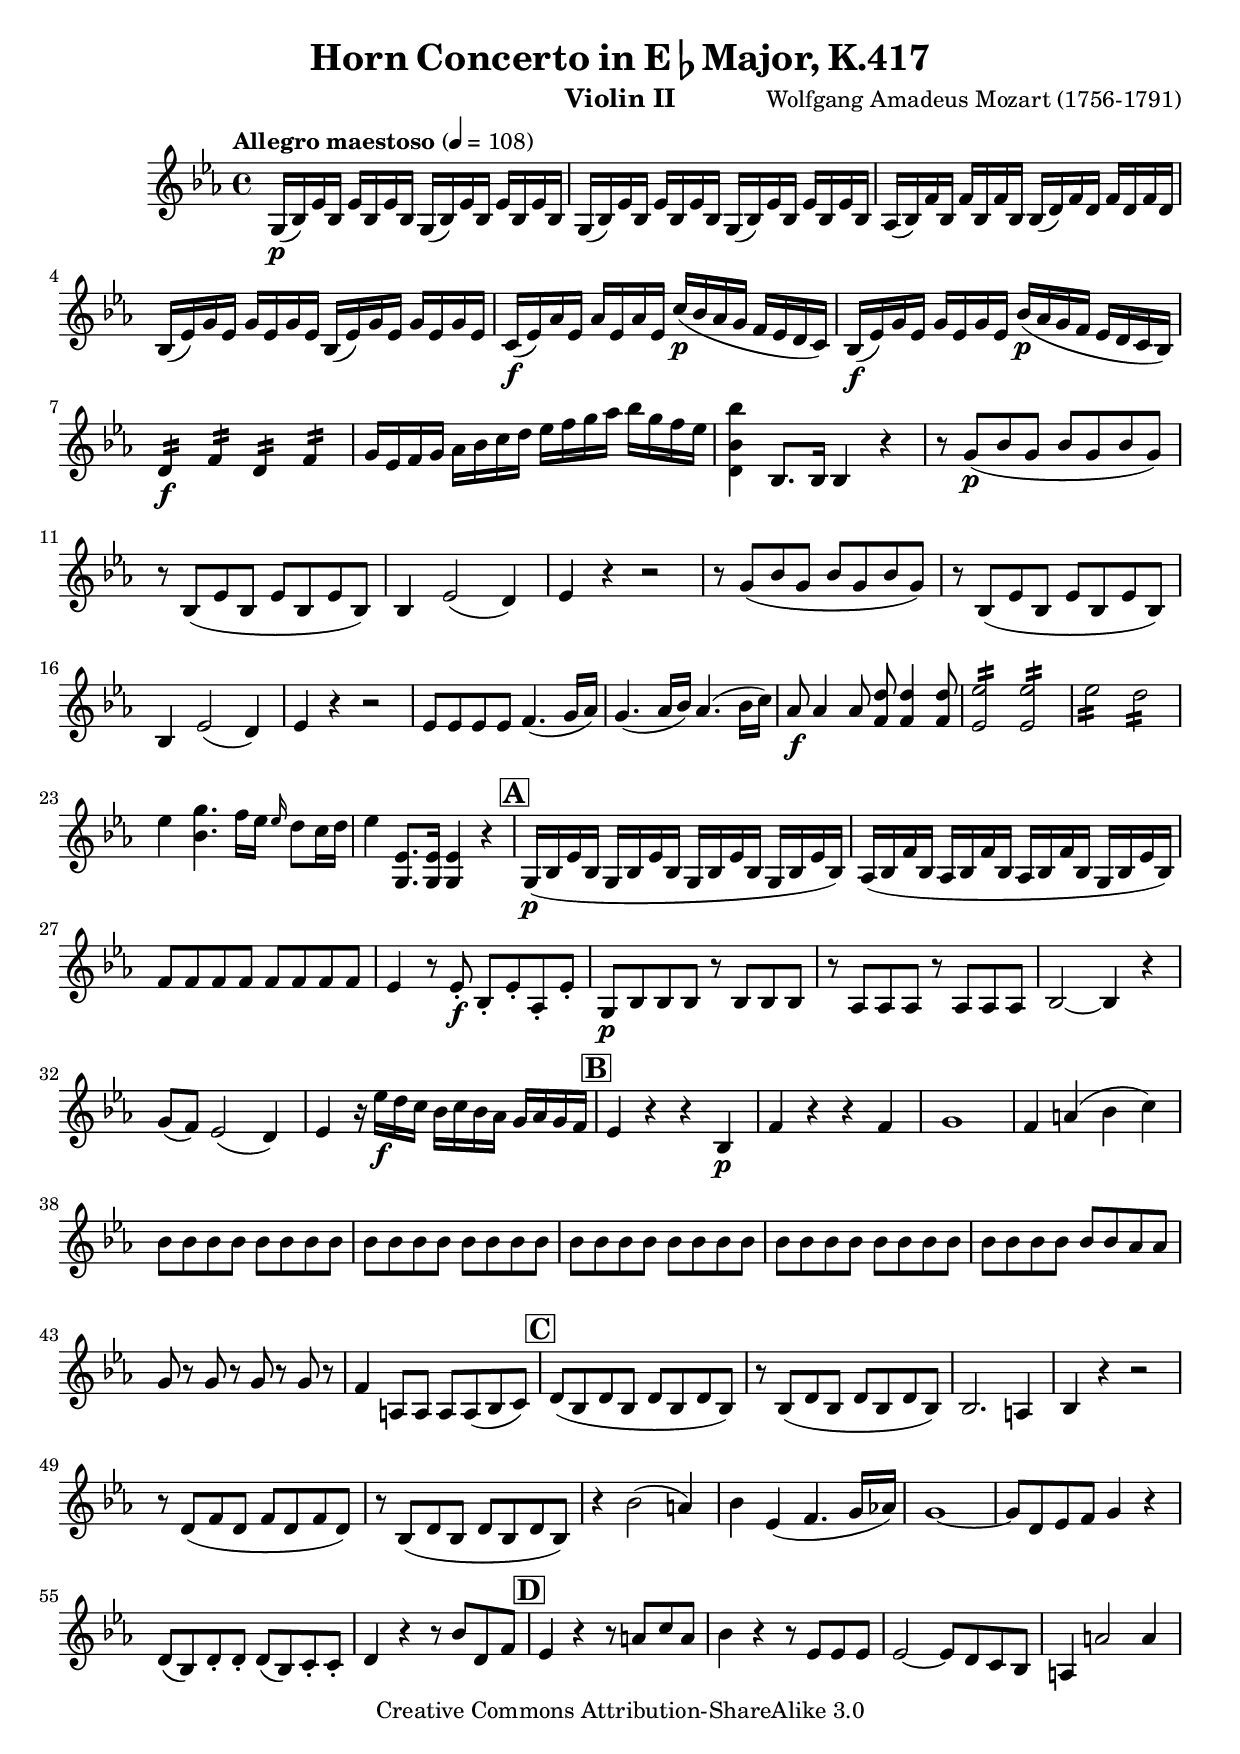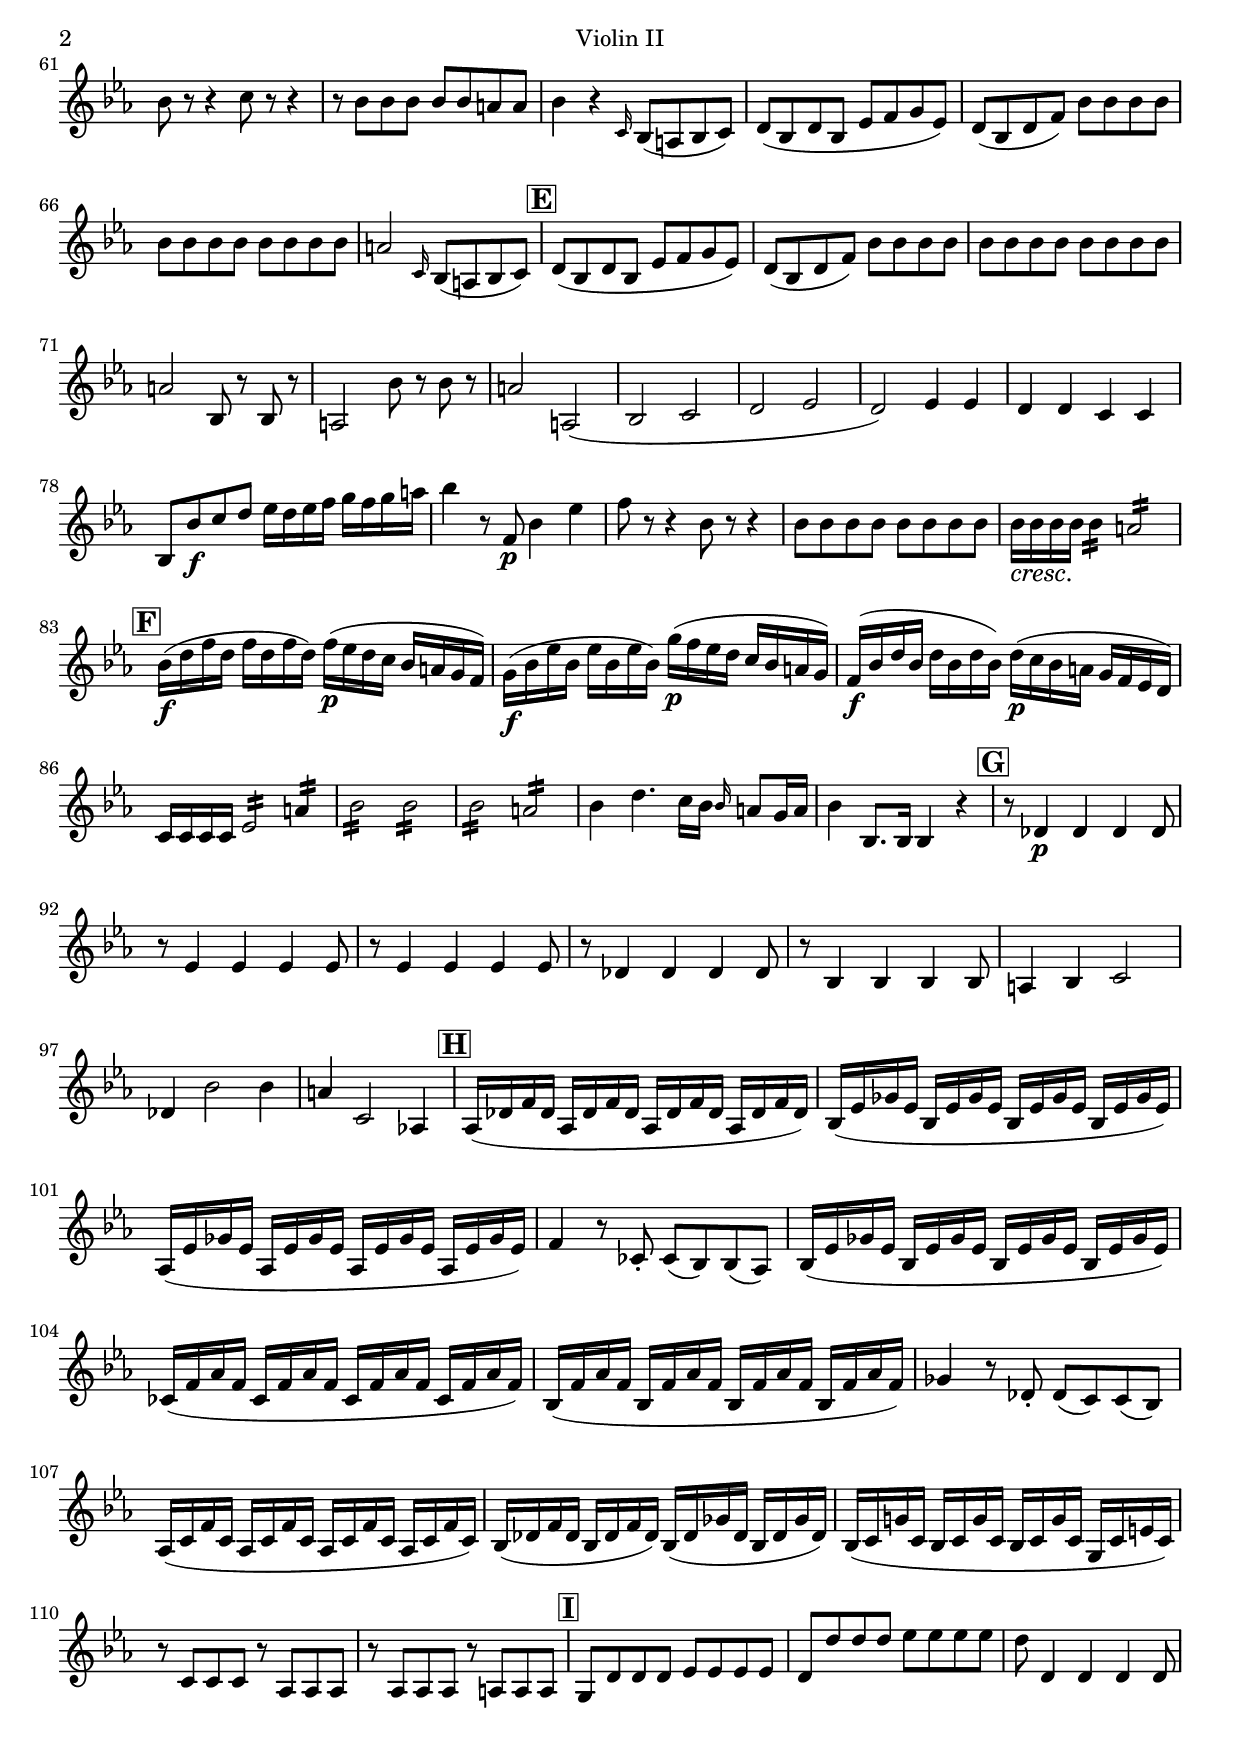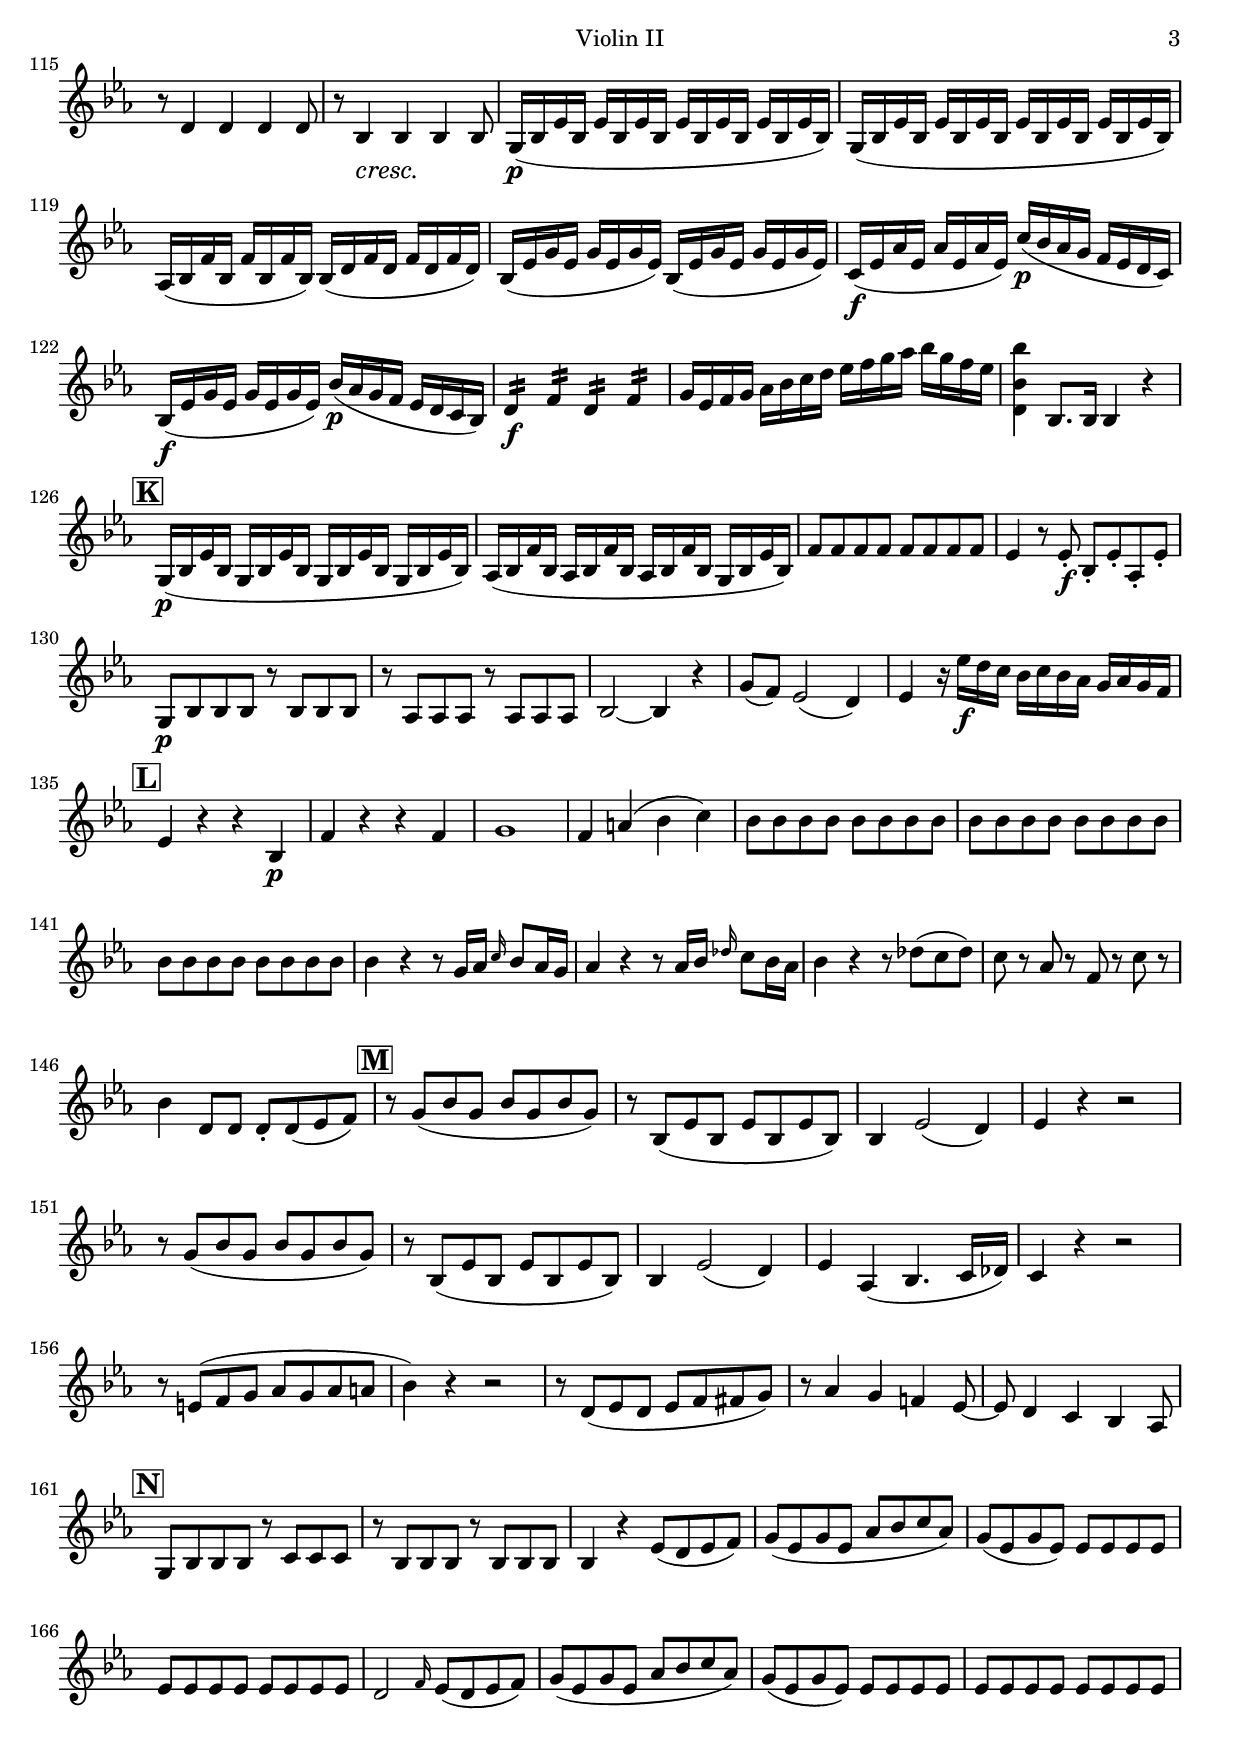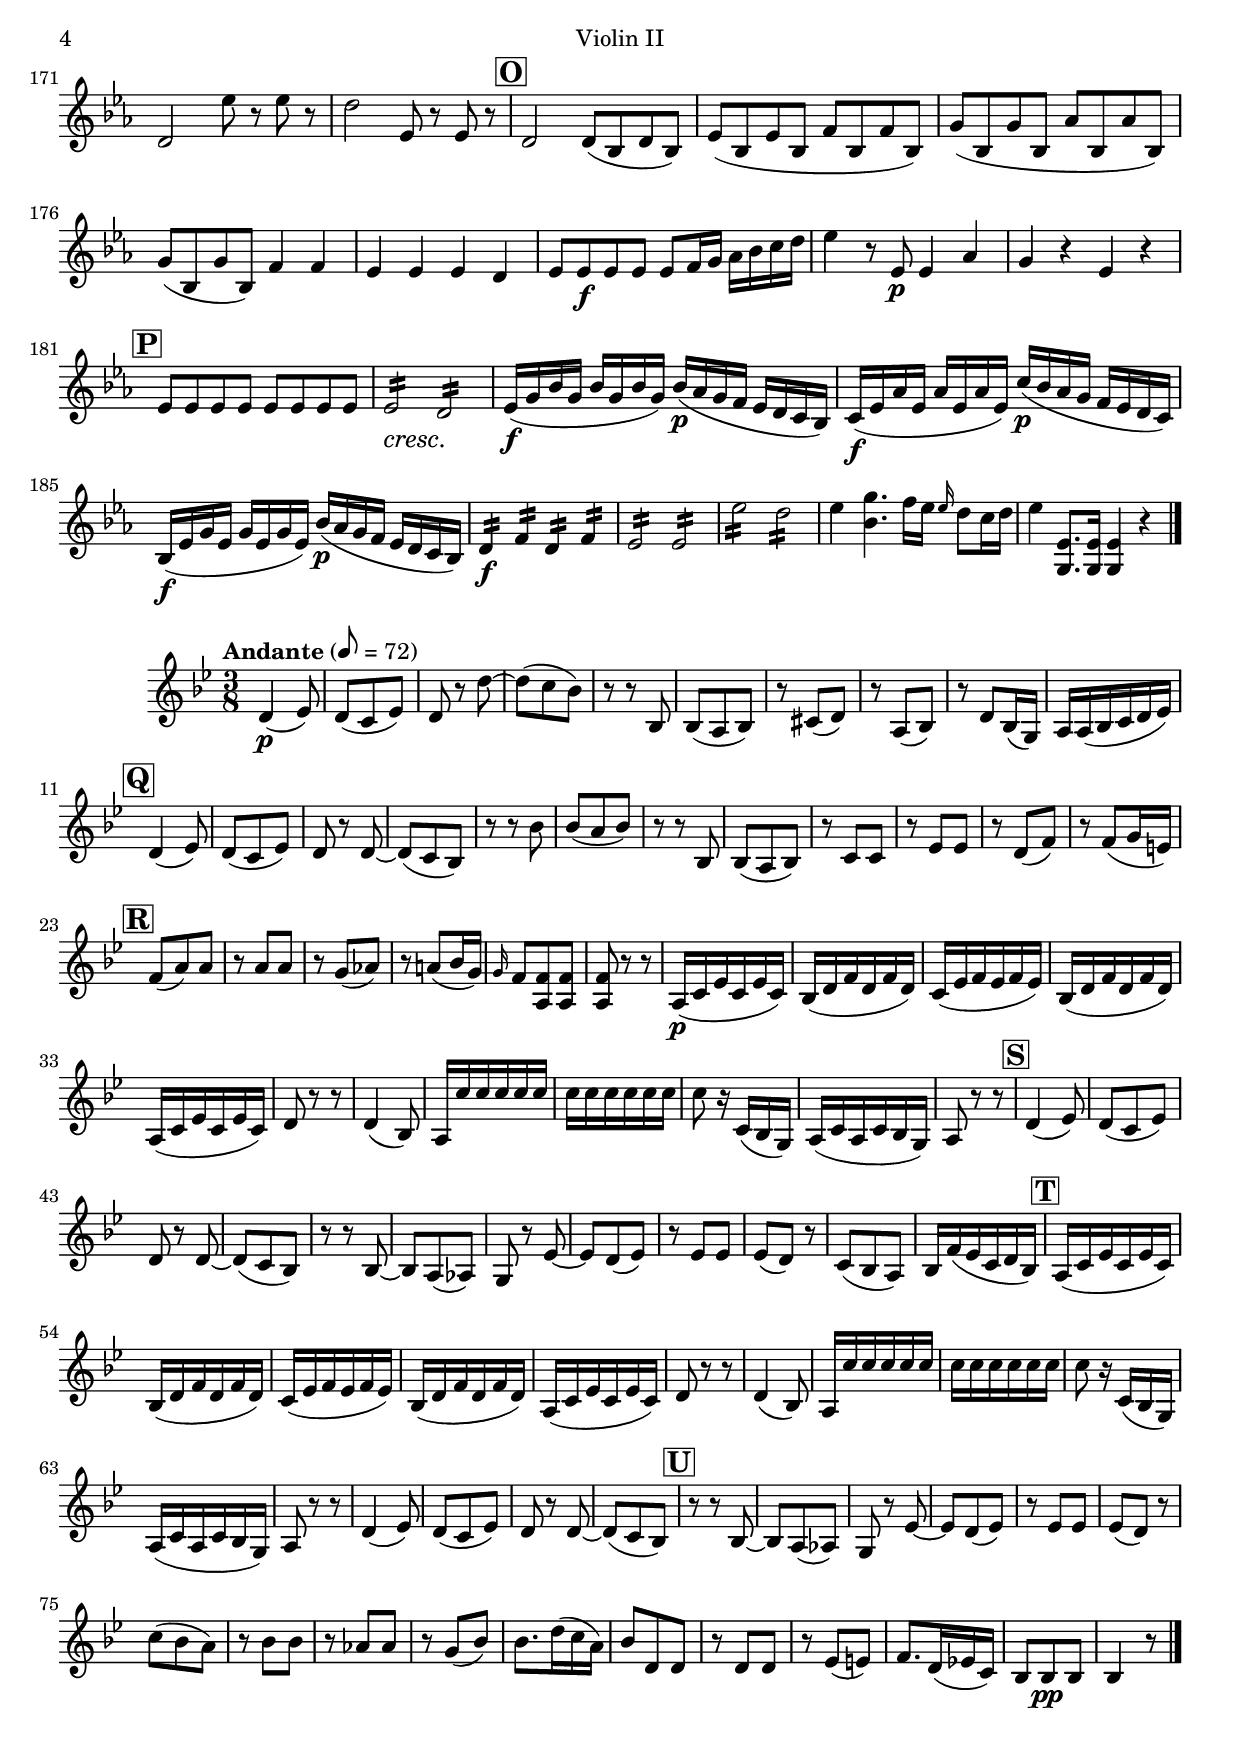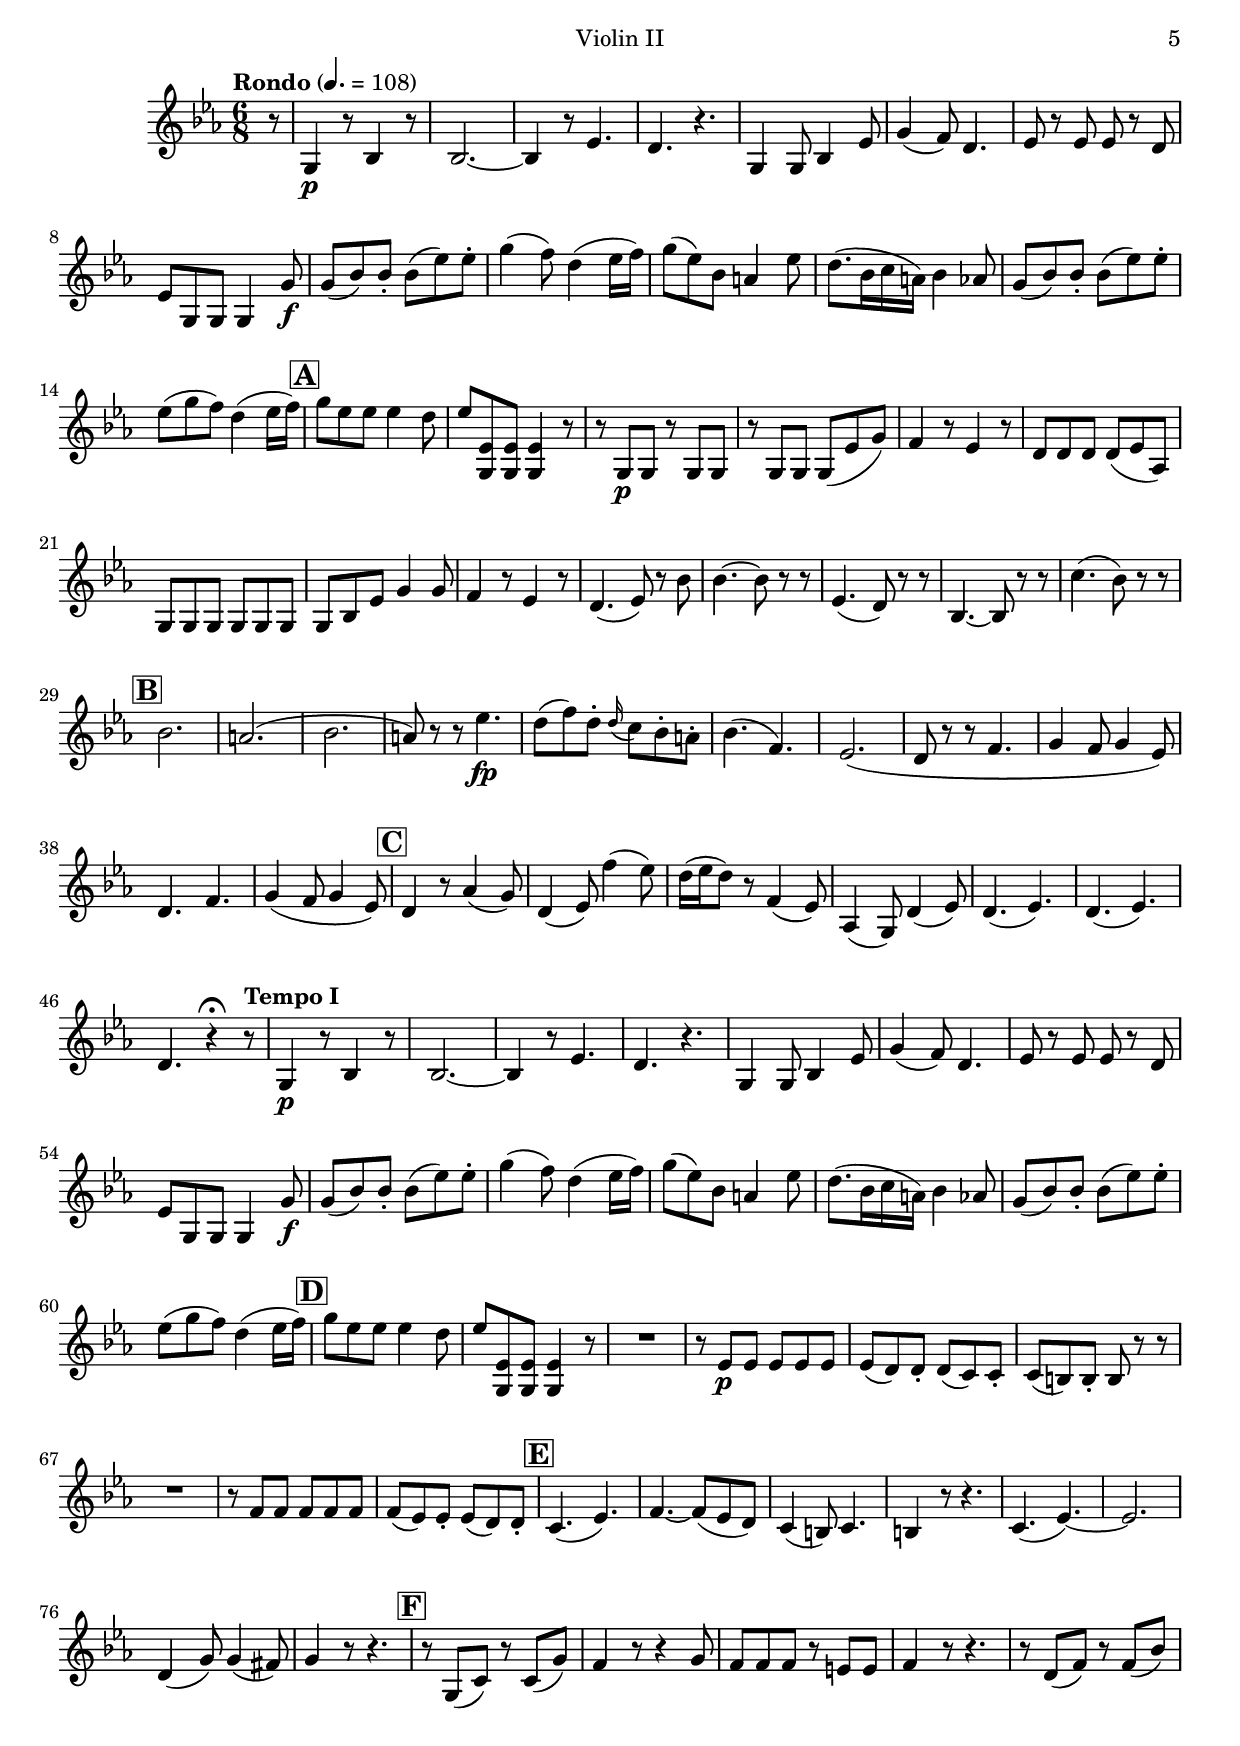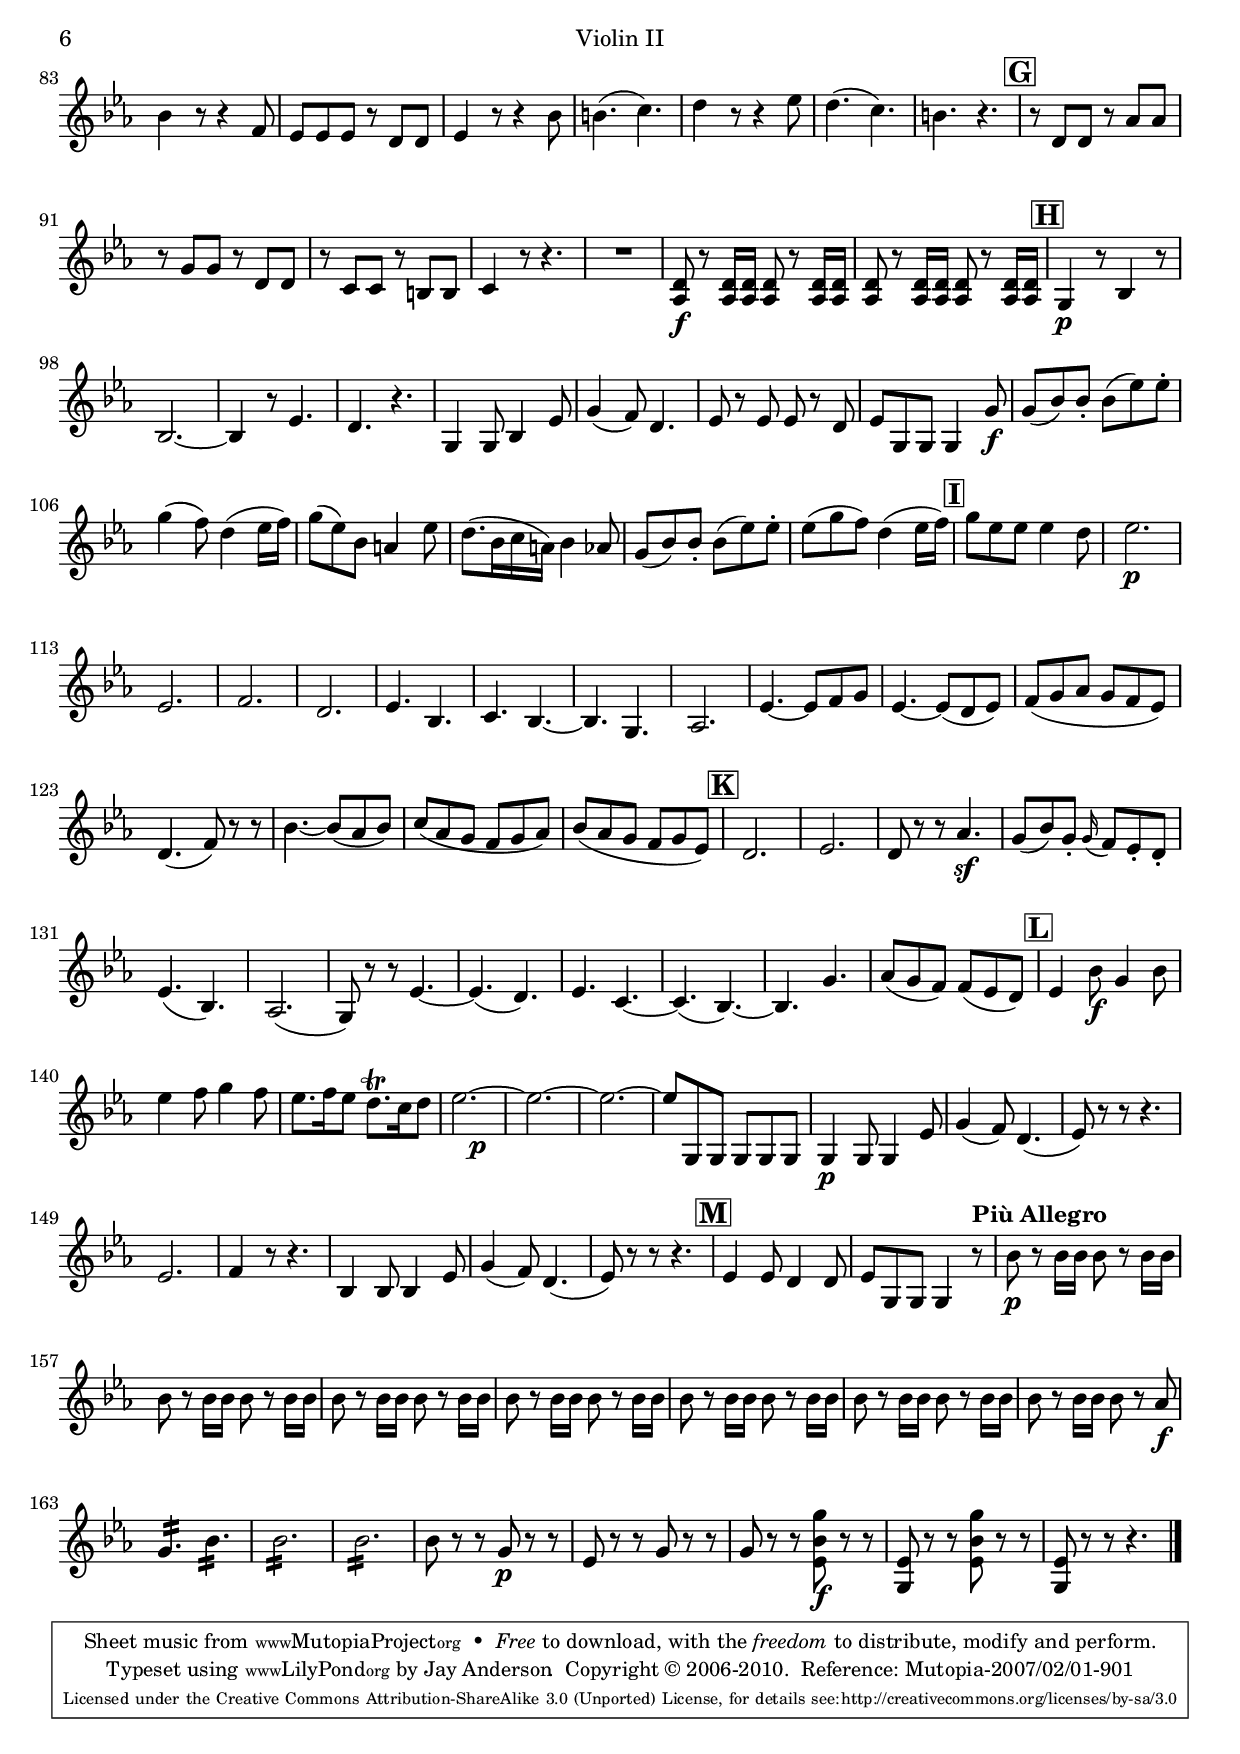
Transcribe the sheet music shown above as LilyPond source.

\version "2.13.50"

\include "defs.ily"
\version "2.13.50"

violinIIMvtI = \relative c'
{
  \key ees \major
  g16(\p bes) ees bes ees bes ees bes
  \repeat unfold 3 {g16( bes) ees bes ees bes ees bes}
  aes( bes) f' bes, f' bes, f' bes, bes( d) f d f d f d |
  \repeat unfold 2 {bes( ees) g ees g ees g ees} |
  c(\f ees) aes ees aes ees aes ees c'(\p bes aes g f ees d c) |
  bes(\f ees) g ees g ees g ees bes'(\p aes g f ees d c bes) |
  \repeat tremolo 4 d16\f \repeat tremolo 4 f \repeat tremolo 4 d \repeat tremolo 4 f |
  g16 ees f g aes bes c d ees f g aes bes g f ees |
  <bes' bes, d,>4 bes,,8. bes16 bes4 r |

  <<
    {s8 s\p}
    \repeat unfold 2
    {
      r8 g'( bes g bes g bes g) |
      r bes,( ees bes ees bes es bes) |
      bes4 ees2( d4) |
      ees r r2 |
    }
  >>
  ees8 ees ees ees f4.( g16 aes) |
  g4.( aes16 bes) aes4.( bes16 c) |
  aes8\f aes4 aes8 <d f,>8 <d f,>4 <d f,>8 |
  \repeat tremolo 8 <ees ees,>16 \repeat tremolo 8 <ees ees,> |
  \repeat tremolo 8 ees \repeat tremolo 8 d |
  ees4 <g bes,>4. f16 ees \grace ees16 d8 c16 d |
  ees4 <ees, g,>8. <ees g,>16 <ees g,>4 r |

  %solo
  g,16(\p bes ees bes g bes ees bes g bes ees bes g bes ees bes) |
  aes( bes f' bes, aes bes f' bes, aes bes f' bes, g bes ees bes) |
  \repeat unfold 8 f'8 |
  ees4 r8 ees-.\f bes-. ees-. aes,-. ees'-. |
  g,\p bes bes bes r bes bes bes |
  r aes aes aes r aes aes aes |
  bes2~ bes4 r |
  g'8( f) ees2( d4) |
  ees r16 ees'\f d c bes c bes aes g aes g f |
  ees4 r r bes\p |
  f' r r f |
  g1 |
  f4 a( bes c) |
  \repeat unfold 38 bes8 aes aes |
  g r g r g r g r |
  f4 a,8 a a a( bes c) |
  d( bes d bes d bes d bes) |
  r bes( d bes d bes d bes) |
  bes2. a4 |
  bes r r2 |
  r8 d( f d f d f d) |
  r bes( d bes d bes d bes) |
  r4 bes'2( a4) |
  bes ees,( f4. g16 aes) |
  g1~ |
  g8 d ees f g4 r |
  d8( bes) d-. d-. d8( bes) c-. c-. |
  d4 r r8 bes' d, f |
  ees4 r r8 a c a |
  bes4 r r8 ees, ees ees |
  ees2~ ees8 d c bes |
  a4 a'2 a4 |
  bes8 r r4 c8 r r4 |
  r8 bes bes bes bes bes a a |

  bes4 r
  \repeat unfold 2
  {
    \grace c,16 bes8( a bes c) |
    d( bes d bes ees f g ees) |
    d( bes d f) \repeat unfold 12 bes |
    a2
  }
  bes,8 r bes r |
  a2 bes'8 r bes r |
  a2 a,( | bes c | d ees | d) ees4 ees |
  d d c c |
  bes8 bes'\f c d ees16 d ees f g f g a |
  bes4 r8 f,8\p bes4 ees |
  f8 r r4 bes,8 r r4 |
  \repeat unfold 8 bes8 |
  bes16\justCresc bes bes bes \repeat tremolo 4 bes16 \repeat tremolo 8 a |

  %tutti
  bes16(\f d f d f d f d) f(\p ees d c bes a g f) |
  g(\f bes ees bes ees bes ees bes) g'(\p f ees d c bes a g) |
  f(\f bes d bes d bes d bes) d(\p c bes a g f ees d) |
  c16 c c c \repeat tremolo 8 ees16 \repeat tremolo 4 a |
  \repeat tremolo 8 bes \repeat tremolo 8 bes |
  \repeat tremolo 8 bes \repeat tremolo 8 a |
  bes4 d4. c16 bes \grace bes16 a8 g16 a |
  bes4 bes,8. bes16 bes4 r |

  %solo
  r8 des4\p des des des8 |
  r ees4 ees ees ees8 |
  r ees4 ees ees ees8 |
  r des4 des des des8 |
  r bes4 bes bes bes8 |
  a4 bes c2 |
  des4 bes'2 bes4 |
  a c,2 aes4 |
  << \repeat unfold 4 {aes16 des f des} {s16( s16*14 s16)} >> |
  << \repeat unfold 4 {bes16 ees ges ees} {s16( s16*14 s16)} >> |
  << \repeat unfold 4 {aes,16 ees' ges ees} {s16( s16*14 s16)} >> |
  f4 r8 ces-. ces( bes) bes( aes) |
  << \repeat unfold 4 {bes16 ees ges ees} {s16( s16*14 s16)} >> |
  << \repeat unfold 4 {ces16 f aes f} {s16( s16*14 s16)} >> |
  << \repeat unfold 4 {bes,16 f' aes f} {s16( s16*14 s16)} >> |
  ges4 r8 des-. des( c) c( bes) |
  << \repeat unfold 4 {aes16 c f c} {s16( s16*14 s16)} >> |
  bes16( des f des bes des f des) bes( des ges des bes des ges des) |
  bes( c g' c, bes c g' c, bes c g' c, g c e c) |
  r8 c c c r aes aes aes |
  r aes aes aes r a a a |
  g d' d d ees ees ees ees |
  d d' d d ees ees ees ees |
  d d,4 d d d8 |
  r d4 d d d8 |
  r bes4\justCresc bes bes bes8 |

  %tutti
  g16\p( \repeat unfold 7 {bes ees} bes) |
  g16( \repeat unfold 7 {bes ees} bes) |
  aes( bes f' bes, f' bes, f' bes,) bes( d f d f d f d) |
  bes( ees g ees g ees g ees) bes( ees g ees g ees g ees) |
  c(\f ees aes ees aes ees aes ees) c'(\p bes aes g f ees d c) |
  bes(\f ees g ees g ees g ees) bes'(\p aes g f ees d c bes) |
  \repeat tremolo 4 d16\f \repeat tremolo 4 f \repeat tremolo 4 d \repeat tremolo 4 f |
  g16 ees f g aes bes c d ees f g aes bes g f ees |
  <bes' bes, d,>4 bes,,8. bes16 bes4 r |

  %solo
  g16(\p bes ees bes g bes ees bes g bes ees bes g bes ees bes) |
  aes( bes f' bes, aes bes f' bes, aes bes f' bes, g bes ees bes) |
  \repeat unfold 8 f'8 |
  ees4 r8 ees-.\f bes-. ees-. aes,-. ees'-. |
  g,\p bes bes bes r bes bes bes |
  r aes aes aes r aes aes aes |
  bes2~ bes4 r |
  g'8( f) ees2( d4) |
  ees r16 ees'\f d c bes c bes aes g aes g f |
  ees4 r r bes\p |
  f' r r f |
  g1 |
  f4 a( bes c) |
  \repeat unfold 24 bes8 |
  bes4 r r8 g16 aes \grace c16 bes8 aes16 g |
  aes4 r r8 aes16 bes \grace des16 c8 bes16 aes |
  bes4 r r8 des( c des) |
  c8 r aes r f r c' r |
  bes4 d,8 d d-. d( ees f) |

  %tutti
  r8 g( bes g bes g bes g) |
  r bes,( ees bes ees bes ees bes) |
  bes4 ees2( d4) |
  ees r r2 |

  %solo
  r8 g( bes g bes g bes g) |
  r bes,( ees bes ees bes ees bes) |
  bes4 ees2( d4) |
  ees aes,( bes4. c16 des) |
  c4 r r2 |
  r8 e( f g aes g aes a |
  bes4) r r2 |
  r8 d,( ees d ees f fis g) |
  r8 aes4 g f ees8~ |
  ees d4 c bes aes8 |
  g8 bes bes bes r c c c |
  r bes bes bes r bes bes bes |

  %tutti
  bes4 r ees8( d ees f) |
  g( ees g ees aes bes c aes) |
  g( ees g ees) \repeat unfold 12 ees |

  %solo
  d2 \grace f16 ees8( d ees f) |
  g( ees g ees aes bes c aes) |
  g( ees g ees) \repeat unfold 12 ees |
  d2 ees'8 r ees r |
  d2 ees,8 r ees r |
  d2 d8( bes d bes) |
  ees( bes ees bes f' bes, f' bes,) |
  g'( bes, g' bes, aes' bes, aes' bes,) |
  g'( bes, g' bes,) f'4 f |
  ees ees ees d |
  ees8 ees\f ees ees ees f16 g aes bes c d |
  ees4 r8 ees,8\p ees4 aes |
  g r ees r |
  \repeat unfold 8 ees8 |
  \repeat tremolo 8 ees16\justCresc \repeat tremolo 8 d |

  %tutti
  ees16(\f g bes g bes g bes g) bes(\p aes g f ees d c bes) |
  c(\f ees aes ees aes ees aes ees) c'(\p bes aes g f ees d c) |
  bes(\f ees g ees g ees g ees) bes'(\p aes g f ees d c bes) |
  \repeat tremolo 4 d16\f \repeat tremolo 4 f \repeat tremolo 4 d \repeat tremolo 4 f |
  \repeat tremolo 8 ees16 \repeat tremolo 8 ees |
  \repeat tremolo 8 ees' \repeat tremolo 8 d |
  ees4 <g bes,>4. f16 ees \grace ees16 d8 c16 d |
  ees4 <ees, g,>8. <ees g,>16 <ees g,>4 r |
}

violinIIMvtII = \relative c'
{
  \key bes \major
  d4(\p ees8) |
  d( c ees) |
  d r d'~ |
  d( c bes) |
  r r bes, |
  bes( a bes) |
  r cis( d) |
  r a( bes) |
  r d bes16( g) |
  a a( bes c d ees) |
  d4( ees8) |
  d( c ees) |
  d r d~ |
  d( c bes) |
  r r bes' |
  bes( a bes) |
  r r bes, |
  bes( a bes) |
  r c c |
  r ees ees |
  r d( f) |
  r f( g16 e) |
  f8( a) a |
  r a a |
  r g( aes) |
  r a( bes16 g) |
  \grace g16 f8 <f a,> <f a,> |
  <f a,> r r |
  a,16(\p c ees c ees c) |
  bes( d f d f d) |
  c( ees f ees f ees) |
  bes( d f d f d) |
  a( c ees c ees c) |
  d8 r r |
  d4( bes8) |
  a16 c' c c c c |
  c c c c c c |
  c8 r16 c,( bes g) |
  a( c a c bes g) |
  a8 r r |
  d4( ees8) |
  d( c ees) |
  d r d~ |
  d( c bes) |
  r r bes~ |
  bes a( aes) |
  g r ees'~ |
  ees d( ees) |
  r ees ees |
  ees( d) r |
  c( bes a) |
  bes16 f'( ees c d bes) |
  a16( c ees c ees c) |
  bes( d f d f d) |
  c( ees f ees f ees) |
  bes( d f d f d) |
  a( c ees c ees c) |
  d8 r r |
  d4( bes8) |
  a16 c' c c c c |
  c c c c c c |
  c8 r16 c,( bes g) |
  a( c a c bes g) |
  a8 r r |
  d4( ees8) |
  d( c ees) |
  d r d~ |
  d( c bes) |
  r r bes~ |
  bes a( aes) |
  g r ees'~ |
  ees d( ees) |
  r ees ees |
  ees( d) r |
  c'( bes a) |
  r bes bes |
  r aes aes |
  r g( bes) |
  bes8.
    \set stemLeftBeamCount = #1
    \set stemRightBeamCount = #2
    d16(
    \set stemLeftBeamCount = #2
    c a) |
  bes8 d, d |
  r d d |
  r ees( e) |
  f8.
    \set stemLeftBeamCount = #1
    \set stemRightBeamCount = #2
    d16(
    \set stemLeftBeamCount = #2
    ees c) |
  bes8 bes\pp bes |
  bes4 r8 |
}

violinIIMvtIIIMain = \relative c'
{
  g4\p r8 bes4 r8 |
  bes2.~ |
  bes4 r8 ees4. |
  d r |
  g,4 g8 bes4 ees8 |
  g4( f8) d4. |
  ees8 r ees ees r d |
  ees g, g g4 g'8\f |

  g( bes) bes-. bes( ees) ees-. |
  g4( f8) d4( ees16 f) |
  g8( ees) bes a4 ees'8 |
  d8.(
    \set stemLeftBeamCount = #1
    \set stemRightBeamCount = #2
    bes16
    \set stemLeftBeamCount = #2
    c a) bes4 aes8 |
  g( bes) bes-. bes( ees) ees-. |
  ees( g f) d4( ees16 f) |
  g8 ees ees ees4 d8 |
}

violinIIMvtIIIMainEnd = \relative c''
{
  ees <ees, g,> <ees g,> <ees g,>4 r8 |
}

violinIIMvtIII = \relative c'
{
  \key ees \major
  r8 |
  \violinIIMvtIIIMain
  \violinIIMvtIIIMainEnd

  r8 g\p g r g g |
  r g g g( ees' g) |
  f4 r8 ees4 r8 |
  d d d d( ees aes,) |
  \repeat unfold 6 g |
  g bes ees g4 g8 |
  f4 r8 ees4 r8 |
  d4.( ees8) r bes' |
  bes4.~ bes8 r r |
  ees,4.( d8) r r |
  bes4.~ bes8 r r |
  c'4.( bes8) r r |
  bes2. |
  a( |
  bes |
  a8) r r ees'4.\fp |
  d8( f) d-. \appoggiatura d16 c8 bes-. a-. |
  bes4.( f) |
  ees2.( |
  d8 r r f4. |
  g4( f8 g4 ees8) |
  d4. f |
  g4( f8 g4 ees8) |
  d4 r8 aes'4( g8) |
  d4( ees8) f'4( ees8) |
  d16( ees d8) r f,4( ees8) |
  aes,4( g8) d'4( ees8) |
  d4.( ees) |
  d4.( ees) |
  d r4\fermata r8 |

  \violinIIMvtIIIMain
  \violinIIMvtIIIMainEnd

  R2. |
  r8 ees\p ees ees ees ees |
  ees( d) d-. d( c) c-. |
  c( b) b-. b r r |
  R2. |
  r8 f' f f f f |
  f( ees) ees-. ees( d) d-. |
  c4.( ees) |
  f4.~ f8( ees d) |
  c4( b8) c4. |
  b4 r8 r4. |
  c4.( ees~) |
  ees2. |
  d4( g8) g4( fis8) |
  g4 r8 r4. |
  r8 g,( c) r c( g') |
  f4 r8 r4 g8 |
  f f f r e e |
  f4 r8 r4. |
  r8 d( f) r f( bes) |
  bes4 r8 r4 f8 |
  ees ees ees r d d |
  ees4 r8 r4 bes'8 |
  b4.( c) |
  d4 r8 r4 ees8 |
  d4.( c) |
  b r |
  r8 d, d r aes' aes |
  r g g r d d |
  r c c r b b |
  c4 r8 r4. |
  R2. |
  <d aes>8\f r <d aes>16 <d aes> \repeat unfold 3 {<d aes>8 r <d aes>16 <d aes>} |

  \violinIIMvtIIIMain
  ees'2.\p |
  ees, |
  f |
  d |
  ees4. bes |
  c bes~ |
  bes g |
  aes2. |

  ees'4.~ ees8 f g |
  ees4.~ ees8( d ees) |
  f( g aes g f ees) |
  d4.( f8) r r |
  bes4.~ bes8( aes bes) |
  c( aes g f g aes) |
  bes( aes g f g ees) |
  d2. |
  ees |
  d8 r r aes'4.\sf |
  g8( bes) g-. \appoggiatura g16 f8 ees-. d-. |
  ees4.( bes) |
  aes2.( |
  g8) r r ees'4.~ |
  ees( d) |
  ees c~ |
  c( bes~) |
  bes g' |
  aes8( g f) f( ees d) |
  ees4 bes'8\f g4 bes8 |
  ees4 f8 g4 f8 |
  ees8. f16 ees8 d8.\trill c16 d8 |
  << {s4. s\p} ees2.~ >> | ees~ | ees~ |
  ees8 g,, g g g g |
  g4\p g8 g4 ees'8 |
  g4( f8) d4.( |
  ees8) r r r4. |
  ees2. |
  f4 r8 r4. |
  bes,4 bes8 bes4 ees8 |
  g4( f8) d4.( |
  ees8) r r r4. |
  ees4 ees8 d4 d8 |
  ees g, g g4 r8 |

  bes'8\p r bes16 bes
    \repeat unfold 12 {bes8 r bes16 bes}
    bes8 r aes\f |
  \repeat tremolo 6 g16 \repeat tremolo 6 bes |
  \repeat tremolo 12 bes16 |
  \repeat tremolo 12 bes16 |
  bes8 r r g\p r r |
  ees r r g r r |
  g r r <g' bes, ees,>\f r r |
  <ees, g,> r r <g' bes, ees,> r r |
  <ees, g,> r r r4. |
}


instrument = "Violin II"

\book
{
  \include "header.ily"
  \score
  {
    \new Staff
    {
      << \violinIIMvtI \outlineMvtI >>
    }
  }
  \score
  {
    \new Staff
    {
      << \violinIIMvtII \outlineMvtII >>
    }
  }
  \score
  {
    \new Staff
    {
      << \violinIIMvtIII \outlineMvtIII >>
    }
  }
}
